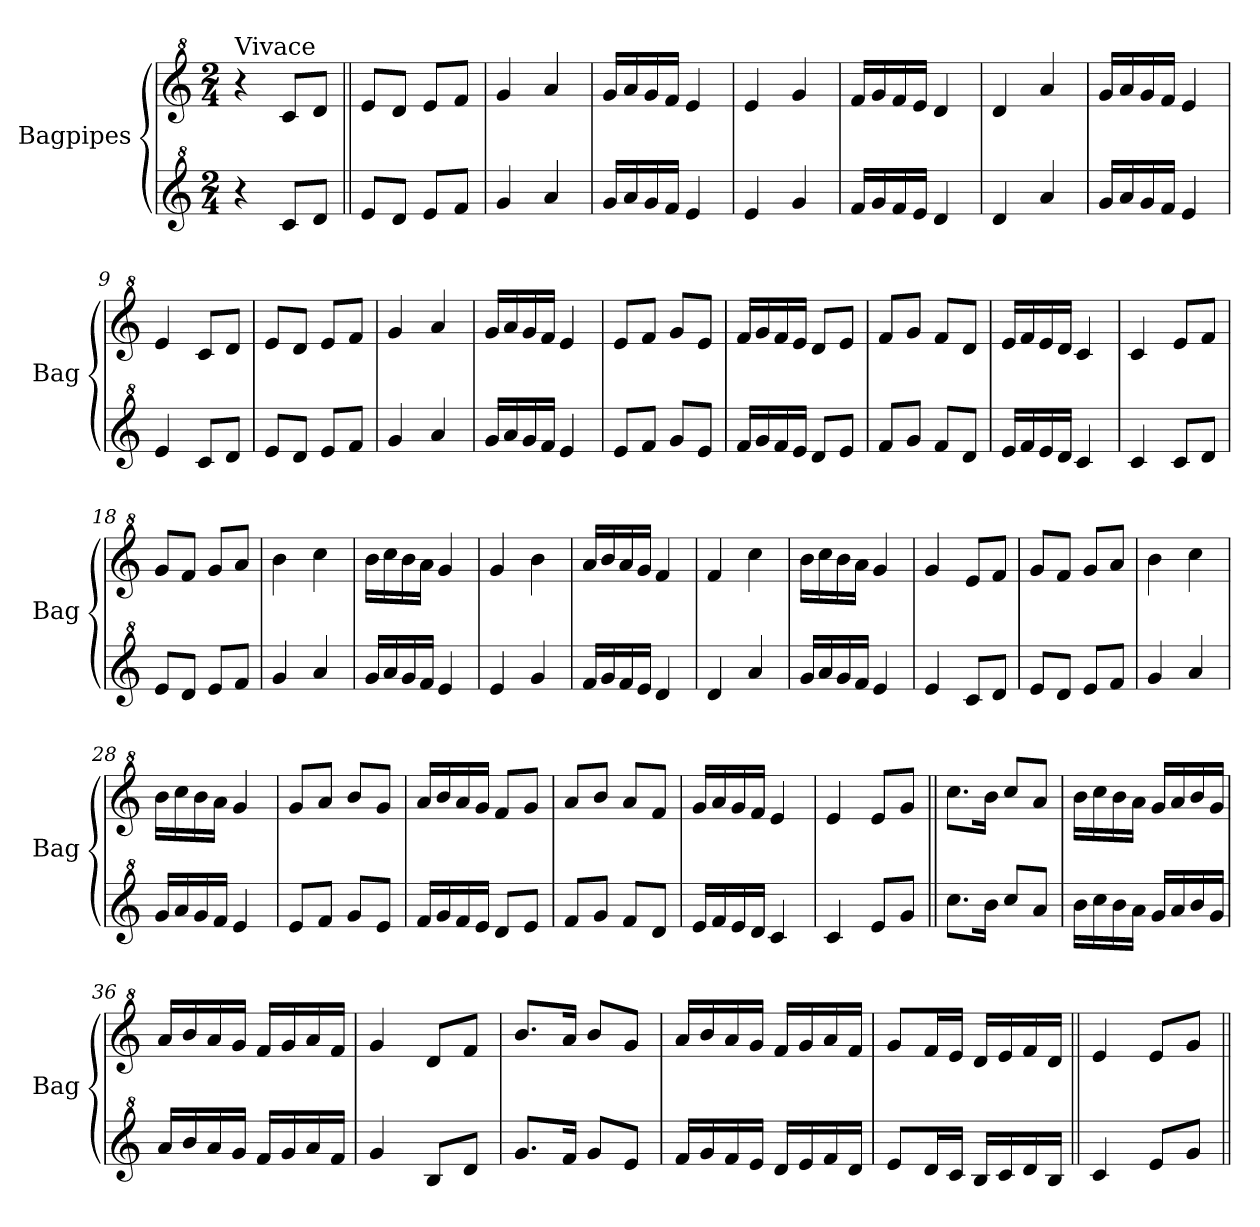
**kern	**kern
*part2	*part1
*staff2	*staff1
*I"Bagpipes	*I"Bagpipes
*I'Bag	*I'Bag
*clefG^2	*clefG^2
*k[]	*k[]
*C:	*C:
*M2/4	*M2/4
=1	=1
!	!LO:TX:a:t=Vivace
4r	4r
8cc/L	8cc/L
8dd/J	8dd/J
=2||	=2||
8ee/L	8ee/L
8dd/J	8dd/J
8ee/L	8ee/L
8ff/J	8ff/J
=3	=3
4gg/	4gg/
4aa/	4aa/
=4	=4
16gg/LL	16gg/LL
16aa/	16aa/
16gg/	16gg/
16ff/JJ	16ff/JJ
4ee/	4ee/
=5	=5
4ee/	4ee/
4gg/	4gg/
=6	=6
16ff/LL	16ff/LL
16gg/	16gg/
16ff/	16ff/
16ee/JJ	16ee/JJ
4dd/	4dd/
=7	=7
4dd/	4dd/
4aa/	4aa/
=8	=8
16gg/LL	16gg/LL
16aa/	16aa/
16gg/	16gg/
16ff/JJ	16ff/JJ
4ee/	4ee/
=9	=9
4ee/	4ee/
8cc/L	8cc/L
8dd/J	8dd/J
=10	=10
8ee/L	8ee/L
8dd/J	8dd/J
8ee/L	8ee/L
8ff/J	8ff/J
=11	=11
4gg/	4gg/
4aa/	4aa/
!!LO:LB:g=z
=12	=12
16gg/LL	16gg/LL
16aa/	16aa/
16gg/	16gg/
16ff/JJ	16ff/JJ
4ee/	4ee/
=13	=13
8ee/L	8ee/L
8ff/J	8ff/J
8gg/L	8gg/L
8ee/J	8ee/J
=14	=14
16ff/LL	16ff/LL
16gg/	16gg/
16ff/	16ff/
16ee/JJ	16ee/JJ
8dd/L	8dd/L
8ee/J	8ee/J
=15	=15
8ff/L	8ff/L
8gg/J	8gg/J
8ff/L	8ff/L
8dd/J	8dd/J
=16	=16
16ee/LL	16ee/LL
16ff/	16ff/
16ee/	16ee/
16dd/JJ	16dd/JJ
4cc/	4cc/
=17	=17
4cc/	4cc/
8cc/L	8ee/L
8dd/J	8ff/J
=18	=18
8ee/L	8gg/L
8dd/J	8ff/J
8ee/L	8gg/L
8ff/J	8aa/J
=19	=19
4gg/	4bb\
4aa/	4ccc\
=20	=20
16gg/LL	16bb\LL
16aa/	16ccc\
16gg/	16bb\
16ff/JJ	16aa\JJ
4ee/	4gg/
=21	=21
4ee/	4gg/
4gg/	4bb\
!!LO:LB:g=z
=22	=22
16ff/LL	16aa/LL
16gg/	16bb/
16ff/	16aa/
16ee/JJ	16gg/JJ
4dd/	4ff/
=23	=23
4dd/	4ff/
4aa/	4ccc\
=24	=24
16gg/LL	16bb\LL
16aa/	16ccc\
16gg/	16bb\
16ff/JJ	16aa\JJ
4ee/	4gg/
=25	=25
4ee/	4gg/
8cc/L	8ee/L
8dd/J	8ff/J
=26	=26
8ee/L	8gg/L
8dd/J	8ff/J
8ee/L	8gg/L
8ff/J	8aa/J
=27	=27
4gg/	4bb\
4aa/	4ccc\
=28	=28
16gg/LL	16bb\LL
16aa/	16ccc\
16gg/	16bb\
16ff/JJ	16aa\JJ
4ee/	4gg/
=29	=29
8ee/L	8gg/L
8ff/J	8aa/J
8gg/L	8bb/L
8ee/J	8gg/J
=30	=30
16ff/LL	16aa/LL
16gg/	16bb/
16ff/	16aa/
16ee/JJ	16gg/JJ
8dd/L	8ff/L
8ee/J	8gg/J
=31	=31
8ff/L	8aa/L
8gg/J	8bb/J
8ff/L	8aa/L
8dd/J	8ff/J
!!LO:LB:g=z
=32	=32
16ee/LL	16gg/LL
16ff/	16aa/
16ee/	16gg/
16dd/JJ	16ff/JJ
4cc/	4ee/
=33	=33
4cc/	4ee/
8ee/L	8ee/L
8gg/J	8gg/J
=34||	=34||
8.ccc\L	8.ccc\L
16bb\Jk	16bb\Jk
8ccc/L	8ccc/L
8aa/J	8aa/J
=35	=35
16bb\LL	16bb\LL
16ccc\	16ccc\
16bb\	16bb\
16aa\JJ	16aa\JJ
16gg/LL	16gg/LL
16aa/	16aa/
16bb/	16bb/
16gg/JJ	16gg/JJ
=36	=36
16aa/LL	16aa/LL
16bb/	16bb/
16aa/	16aa/
16gg/JJ	16gg/JJ
16ff/LL	16ff/LL
16gg/	16gg/
16aa/	16aa/
16ff/JJ	16ff/JJ
=37	=37
4gg/	4gg/
8b/L	8dd/L
8dd/J	8ff/J
=38	=38
8.gg/L	8.bb/L
16ff/Jk	16aa/Jk
8gg/L	8bb/L
8ee/J	8gg/J
=39	=39
16ff/LL	16aa/LL
16gg/	16bb/
16ff/	16aa/
16ee/JJ	16gg/JJ
16dd/LL	16ff/LL
16ee/	16gg/
16ff/	16aa/
16dd/JJ	16ff/JJ
!!LO:LB:g=z
=40	=40
8ee/L	8gg/L
16dd/L	16ff/L
16cc/JJ	16ee/JJ
16b/LL	16dd/LL
16cc/	16ee/
16dd/	16ff/
16b/JJ	16dd/JJ
=41||	=41||
4cc/	4ee/
8ee/L	8ee/L
8gg/J	8gg/J
=||	=||
*-	*-
